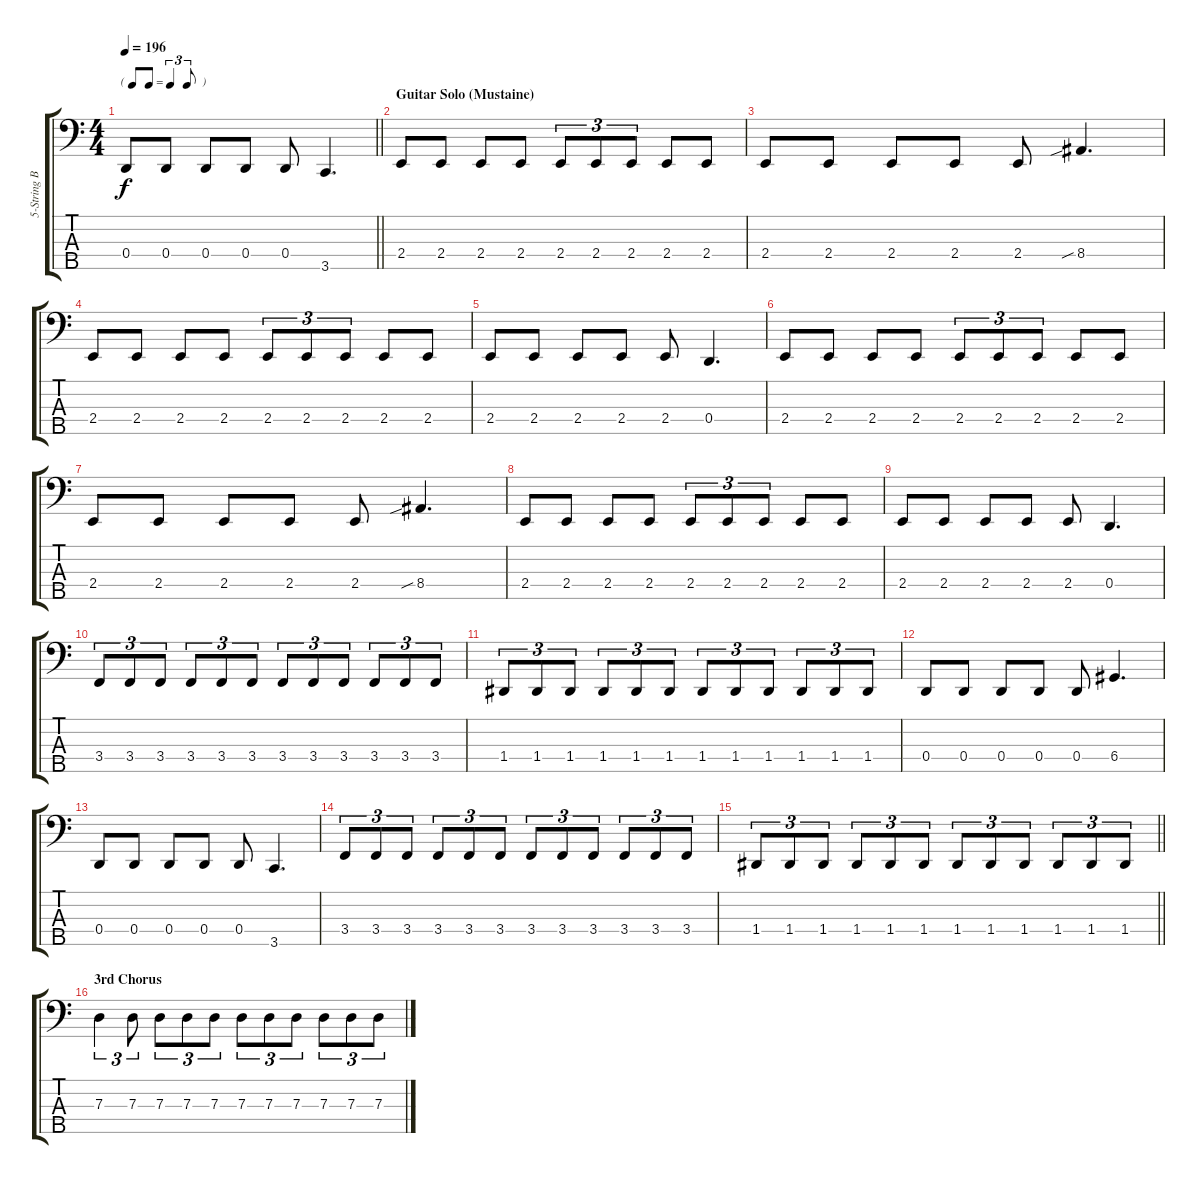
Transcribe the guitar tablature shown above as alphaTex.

\track ("5-String Bass" "5-String B") {instrument electricbasspick}
\staff {score tabs}
\tuning (F2 C2 G1 D1 A0) {hide}
\ts (4 4)
\tf triplet8th
\tempo 196
\clef f4
\barLineRight lightlight
\ks c
0.4.8{dy f} 0.4.8 0.4.8 0.4.8 0.4.8 3.5.4{d} |
\section ("" "Guitar Solo (Mustaine)")
2.4.8 2.4.8 2.4.8 2.4.8 2.4.8{tu (3 2)} 2.4.8{tu (3 2)} 2.4.8{tu (3 2)} 2.4.8 2.4.8 |
2.4.8 2.4.8 2.4.8 2.4.8 2.4.8 8.4{sib}.4{d} |
2.4.8 2.4.8 2.4.8 2.4.8 2.4.8{tu (3 2)} 2.4.8{tu (3 2)} 2.4.8{tu (3 2)} 2.4.8 2.4.8 |
2.4.8 2.4.8 2.4.8 2.4.8 2.4.8 0.4.4{d} |
2.4.8 2.4.8 2.4.8 2.4.8 2.4.8{tu (3 2)} 2.4.8{tu (3 2)} 2.4.8{tu (3 2)} 2.4.8 2.4.8 |
2.4.8 2.4.8 2.4.8 2.4.8 2.4.8 8.4{sib}.4{d} |
2.4.8 2.4.8 2.4.8 2.4.8 2.4.8{tu (3 2)} 2.4.8{tu (3 2)} 2.4.8{tu (3 2)} 2.4.8 2.4.8 |
2.4.8 2.4.8 2.4.8 2.4.8 2.4.8 0.4.4{d} |
3.4.8{tu (3 2)} 3.4.8{tu (3 2)} 3.4.8{tu (3 2)} 3.4.8{tu (3 2)} 3.4.8{tu (3 2)} 3.4.8{tu (3 2)} 3.4.8{tu (3 2)} 3.4.8{tu (3 2)} 3.4.8{tu (3 2)} 3.4.8{tu (3 2)} 3.4.8{tu (3 2)} 3.4.8{tu (3 2)} |
1.4.8{tu (3 2)} 1.4.8{tu (3 2)} 1.4.8{tu (3 2)} 1.4.8{tu (3 2)} 1.4.8{tu (3 2)} 1.4.8{tu (3 2)} 1.4.8{tu (3 2)} 1.4.8{tu (3 2)} 1.4.8{tu (3 2)} 1.4.8{tu (3 2)} 1.4.8{tu (3 2)} 1.4.8{tu (3 2)} |
0.4.8 0.4.8 0.4.8 0.4.8 0.4.8 6.4.4{d} |
0.4.8 0.4.8 0.4.8 0.4.8 0.4.8 3.5.4{d} |
3.4.8{tu (3 2)} 3.4.8{tu (3 2)} 3.4.8{tu (3 2)} 3.4.8{tu (3 2)} 3.4.8{tu (3 2)} 3.4.8{tu (3 2)} 3.4.8{tu (3 2)} 3.4.8{tu (3 2)} 3.4.8{tu (3 2)} 3.4.8{tu (3 2)} 3.4.8{tu (3 2)} 3.4.8{tu (3 2)} |
\barLineRight lightlight
1.4.8{tu (3 2)} 1.4.8{tu (3 2)} 1.4.8{tu (3 2)} 1.4.8{tu (3 2)} 1.4.8{tu (3 2)} 1.4.8{tu (3 2)} 1.4.8{tu (3 2)} 1.4.8{tu (3 2)} 1.4.8{tu (3 2)} 1.4.8{tu (3 2)} 1.4.8{tu (3 2)} 1.4.8{tu (3 2)} |
\section ("" "3rd Chorus")
7.3.4{tu (3 2)} 7.3.8{tu (3 2)} 7.3.8{tu (3 2)} 7.3.8{tu (3 2)} 7.3.8{tu (3 2)} 7.3.8{tu (3 2)} 7.3.8{tu (3 2)} 7.3.8{tu (3 2)} 7.3.8{tu (3 2)} 7.3.8{tu (3 2)} 7.3.8{tu (3 2)}
